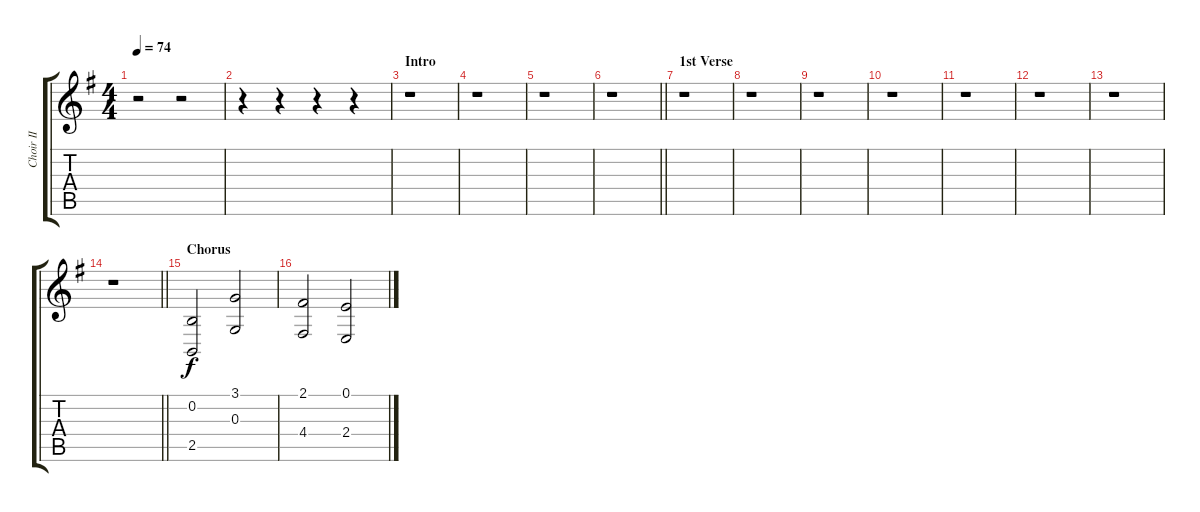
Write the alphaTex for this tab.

\track ("Choir II" "Choir II") {instrument choiraahs}
\staff {score tabs}
\tuning (E4 B3 G3 D3 A2 E2) {hide}
\ts (4 4)
\tempo 74
\clef g2
\ks eminor
r.2{dy f instrument choiraahs} r.2 |
r.4 r.4 r.4 r.4 |
\section ("" "Intro")
r.1 |
r.1 |
r.1 |
\barLineRight lightlight
r.1 |
\section ("" "1st Verse")
r.1 |
r.1 |
r.1 |
r.1 |
r.1 |
r.1 |
r.1 |
\barLineRight lightlight
r.1 |
\section ("" "Chorus")
(0.2 2.5).2 (3.1 0.3).2 |
(2.1 4.4).2 (0.1 2.4).2
